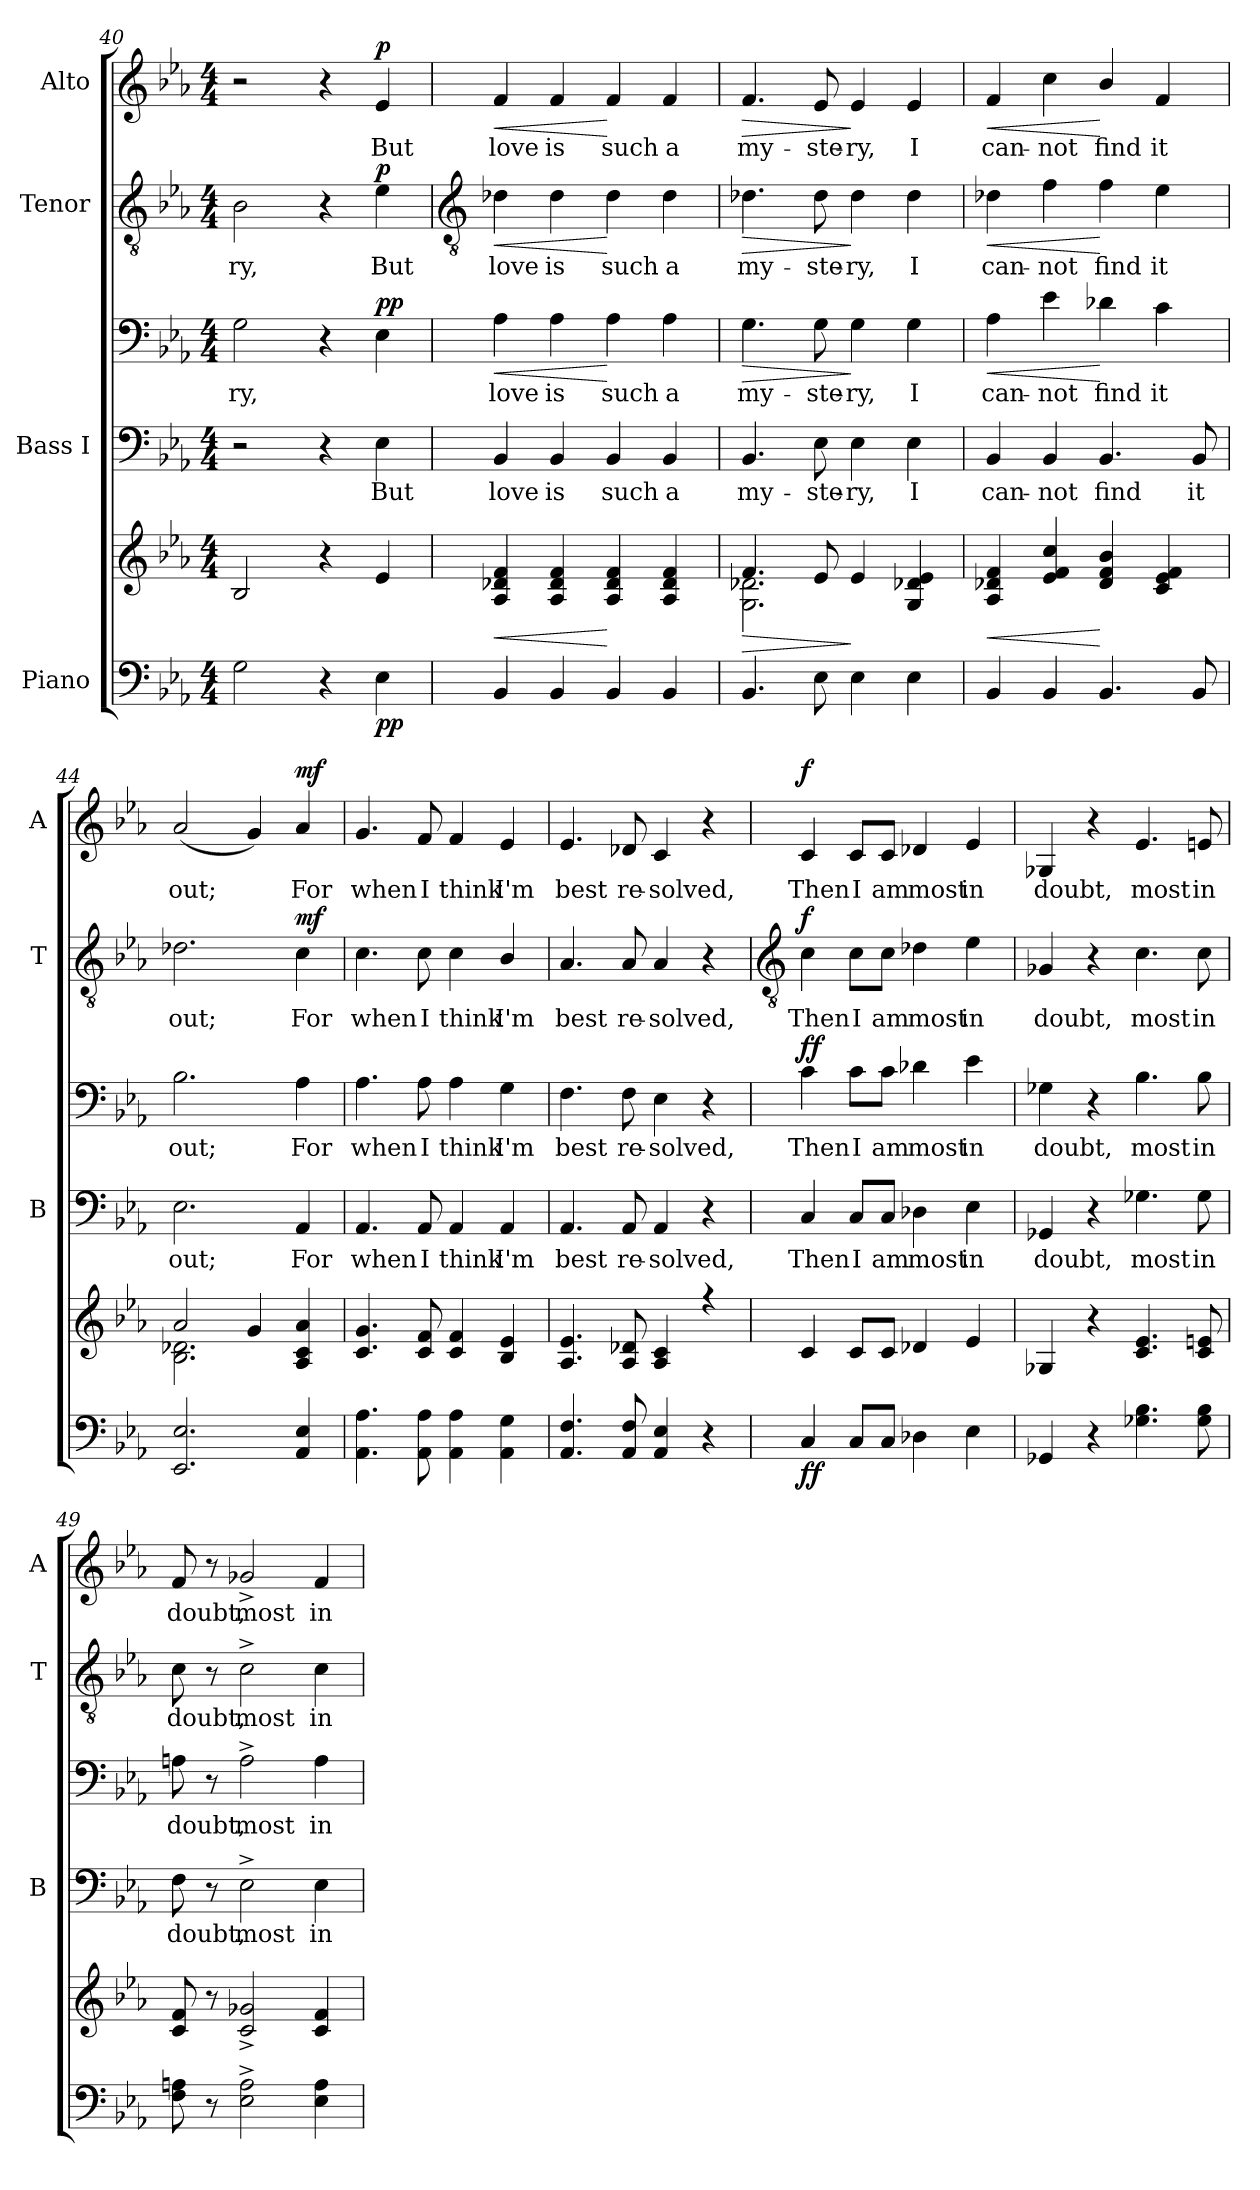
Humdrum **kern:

**kern	**kern	**dynam	**kern	**text	**kern	**text	**dynam	**kern	**text	**dynam	**kern	**text	**dynam
*part4	*part4	*part4	*part3	*part3	*part3	*part3	*part3	*part2	*part2	*part2	*part1	*part1	*part1
*staff6	*staff5	*staff5/6	*staff4	*staff4	*staff3	*staff3	*staff3/4	*staff2	*staff2	*staff2	*staff1	*staff1	*staff1
*I"Piano	*	*	*I"Bass I	*	*	*	*	*I"Tenor	*	*	*I"Alto	*	*
*	*	*	*I'B	*	*	*	*	*I'T	*	*	*I'A	*	*
*clefF4	*clefG2	*	*clefF4	*	*clefF4	*	*	*clefGv2	*	*	*clefG2	*	*
*k[b-e-a-]	*k[b-e-a-]	*	*k[b-e-a-]	*	*k[b-e-a-]	*	*	*k[b-e-a-]	*	*	*k[b-e-a-]	*	*
*E-:	*E-:	*	*E-:	*	*E-:	*	*	*E-:	*	*	*E-:	*	*
*M4/4	*M4/4	*	*M4/4	*	*M4/4	*	*	*M4/4	*	*	*M4/4	*	*
=40	=40	=40	=40	=40	=40	=40	=40	=40	=40	=40	=40	=40	=40
!	!	!	!	!	!	!LO:LY:b	!	!	!LO:LY:b	!	!	!	!
2G	2B-	.	2r	.	2G	-ry,	.	2B-	-ry,	.	2r	.	.
4r	4r	.	4r	.	4r	.	.	4r	.	.	4r	.	.
!	!	!LO:DY:b=2	!	!LO:LY:b	!	!	!	!	!LO:LY:b	!	!	!LO:LY:b	!
!	!	!LO:DY:n=1:b	!	!	!	!	!LO:DY:b=2	!	!	!	!	!	!
!	!	!	!	!	!	!	!LO:DY:n=1:b	!	!	!LO:DY:b	!	!	!LO:DY:b
4E-	4e-	p p	4E-	But	4E-	.	p p	4e-	But	p	4e-	But	p
!!LO:LB:g=z
=41	=41	=41	=41	=41	=41	=41	=41	=41	=41	=41	=41	=41	=41
*	*	*	*	*	*	*	*	*clefGv2	*	*	*	*	*
!	!	!LO:HP:b	!	!LO:LY:b	!	!LO:LY:b	!LO:HP:b	!	!LO:LY:b	!LO:HP:b	!	!LO:LY:b	!LO:HP:b
*	*^	*	*	*	*	*	*	*	*	*	*	*	*
4BB-	4A- 4d-X 4f	1ryy	<	4BB-	love	4A-	love	<	4d-X	love	<	4f	love	<
!	!	!	!	!	!LO:LY:b	!	!LO:LY:b	!	!	!LO:LY:b	!	!	!LO:LY:b	!
4BB-	4A- 4d- 4f	.	.	4BB-	is	4A-	is	.	4d-	is	.	4f	is	.
!	!	!	!	!	!LO:LY:b	!	!LO:LY:b	!	!	!LO:LY:b	!	!	!LO:LY:b	!
4BB-	4A- 4d- 4f	.	[	4BB-	such	4A-	such	[	4d-	such	[	4f	such	[
!	!	!	!	!	!LO:LY:b	!	!LO:LY:b	!	!	!LO:LY:b	!	!	!LO:LY:b	!
4BB-	4A- 4d- 4f	.	.	4BB-	a	4A-	a	.	4d-	a	.	4f	a	.
=42	=42	=42	=42	=42	=42	=42	=42	=42	=42	=42	=42	=42	=42	=42
!	!	!	!LO:HP:b	!	!LO:LY:b	!	!LO:LY:b	!LO:HP:b	!	!LO:LY:b	!LO:HP:b	!	!LO:LY:b	!LO:HP:b
4.BB-	4.f	2.G\ 2.d-X\	>	4.BB-	my-	4.G	my-	>	4.d-X	my-	>	4.f	my-	>
!	!	!	!	!	!LO:LY:b	!	!LO:LY:b	!	!	!LO:LY:b	!	!	!LO:LY:b	!
8E-	8e-	.	.	8E-	-ste-	8G	-ste-	.	8d-	-ste-	.	8e-	-ste-	.
!	!	!	!	!	!LO:LY:b	!	!LO:LY:b	!	!	!LO:LY:b	!	!	!LO:LY:b	!
4E-	4e-	.	]	4E-	-ry,	4G	-ry,	]	4d-	-ry,	]	4e-	-ry,	]
!	!	!	!	!	!LO:LY:b	!	!LO:LY:b	!	!	!LO:LY:b	!	!	!LO:LY:b	!
4E-	4G 4d-X 4e-	4ryy	.	4E-	I	4G	I	.	4d-	I	.	4e-	I	.
=43	=43	=43	=43	=43	=43	=43	=43	=43	=43	=43	=43	=43	=43	=43
!	!	!	!LO:HP:b	!	!LO:LY:b	!	!LO:LY:b	!LO:HP:b	!	!LO:LY:b	!LO:HP:b	!	!LO:LY:b	!LO:HP:b
4BB-	4A- 4d-X 4f	1ryy	<	4BB-	can-	4A-	can-	<	4d-X	can-	<	4f	can-	<
!	!	!	!	!	!LO:LY:b	!	!LO:LY:b	!	!	!LO:LY:b	!	!	!LO:LY:b	!
4BB-	4e- 4f 4cc	.	.	4BB-	-not	4e-	-not	.	4f	-not	.	4cc	-not	.
!	!	!	!	!	!LO:LY:b	!	!LO:LY:b	!	!	!LO:LY:b	!	!	!LO:LY:b	!
4.BB-/	4d-/ 4f/ 4b-/	.	[	4.BB-/	find	4d-X\	find	[	4f\	find	[	4b-/	find	[
!	!	!	!	!	!	!	!LO:LY:b	!	!	!LO:LY:b	!	!	!LO:LY:b	!
.	4c 4e- 4f	.	.	.	.	4c	it	.	4e-	it	.	4f	it	.
!	!	!	!	!	!LO:LY:b	!	!	!	!	!	!	!	!	!
8BB-	.	.	.	8BB-	it	.	.	.	.	.	.	.	.	.
=44	=44	=44	=44	=44	=44	=44	=44	=44	=44	=44	=44	=44	=44	=44
!	!	!	!	!	!LO:LY:b	!	!LO:LY:b	!	!	!LO:LY:b	!	!	!LO:LY:b	!
2.EE- 2.E-	2a-	2.B-\ 2.d-X\	.	2.E-	out;	2.B-	out;	.	2.d-X	out;	.	(<2a-	out;	.
.	4g	.	.	.	.	.	.	.	.	.	.	4g)	.	.
!	!	!	!LO:DY:b=2	!	!LO:LY:b	!	!LO:LY:b	!	!	!LO:LY:b	!	!	!LO:LY:b	!
!	!	!	!LO:DY:n=1:b	!	!	!	!	!LO:DY:b=2	!	!	!	!	!	!
!	!	!	!	!	!	!	!	!LO:DY:n=1:b	!	!	!LO:DY:b	!	!	!LO:DY:b
4AA- 4E-	4A- 4c 4a-	4ryy	mf mf	4AA-	For	4A-	For	mf mf	4c	For	mf	4a-	For	mf
=45	=45	=45	=45	=45	=45	=45	=45	=45	=45	=45	=45	=45	=45	=45
!	!	!	!	!	!LO:LY:b	!	!LO:LY:b	!	!	!LO:LY:b	!	!	!LO:LY:b	!
4.AA- 4.A-	4.c 4.g	1ryy	.	4.AA-	when	4.A-	when	.	4.c	when	.	4.g	when	.
!	!	!	!	!	!LO:LY:b	!	!LO:LY:b	!	!	!LO:LY:b	!	!	!LO:LY:b	!
8AA- 8A-	8c 8f	.	.	8AA-	I	8A-	I	.	8c	I	.	8f	I	.
!	!	!	!	!	!LO:LY:b	!	!LO:LY:b	!	!	!LO:LY:b	!	!	!LO:LY:b	!
4AA- 4A-	4c 4f	.	.	4AA-	think	4A-	think	.	4c	think	.	4f	think	.
!	!	!	!	!	!LO:LY:b	!	!LO:LY:b	!	!	!LO:LY:b	!	!	!LO:LY:b	!
4AA- 4G	4B- 4e-	.	.	4AA-	I'm	4G	I'm	.	4B-/	I'm	.	4e-	I'm	.
=46	=46	=46	=46	=46	=46	=46	=46	=46	=46	=46	=46	=46	=46	=46
!	!	!	!	!	!LO:LY:b	!	!LO:LY:b	!	!	!LO:LY:b	!	!	!LO:LY:b	!
4.AA- 4.F	4.A- 4.e-	1ryy	.	4.AA-	best	4.F	best	.	4.A-	best	.	4.e-	best	.
!	!	!	!	!	!LO:LY:b	!	!LO:LY:b	!	!	!LO:LY:b	!	!	!LO:LY:b	!
8AA- 8F	8A- 8d-X	.	.	8AA-	re-	8F	re-	.	8A-	re-	.	8d-X	re-	.
!	!	!	!	!	!LO:LY:b	!	!LO:LY:b	!	!	!LO:LY:b	!	!	!LO:LY:b	!
4AA- 4E-	4A- 4c	.	.	4AA-	-solved,	4E-	-solved,	.	4A-	-solved,	.	4c	-solved,	.
4r	4r	.	.	4r	.	4r	.	.	4r	.	.	4r	.	.
*	*v	*v	*	*	*	*	*	*	*	*	*	*	*	*
!!LO:LB:g=z
=47	=47	=47	=47	=47	=47	=47	=47	=47	=47	=47	=47	=47	=47
*	*	*	*	*	*	*	*	*clefGv2	*	*	*	*	*
!	!	!LO:DY:b=2	!	!LO:LY:b	!	!LO:LY:b	!	!	!LO:LY:b	!	!	!LO:LY:b	!
!	!	!LO:DY:n=1:b	!	!	!	!	!LO:DY:b=2	!	!	!	!	!	!
!	!	!	!	!	!	!	!LO:DY:n=1:b	!	!	!LO:DY:b	!	!	!LO:DY:b
4C	4c	f f	4C	Then	4c	Then	f f	4c	Then	f	4c	Then	f
!	!	!	!	!LO:LY:b	!	!LO:LY:b	!	!	!LO:LY:b	!	!	!LO:LY:b	!
8CL	8cL	.	8C/L	I	8c\L	I	.	8c\L	I	.	8c/L	I	.
!	!	!	!	!LO:LY:b	!	!LO:LY:b	!	!	!LO:LY:b	!	!	!LO:LY:b	!
8CJ	8cJ	.	8C/J	am	8c\J	am	.	8c\J	am	.	8c/J	am	.
!	!	!	!	!LO:LY:b	!	!LO:LY:b	!	!	!LO:LY:b	!	!	!LO:LY:b	!
4D-X	4d-X	.	4D-X	most	4d-X	most	.	4d-X	most	.	4d-X	most	.
!	!	!	!	!LO:LY:b	!	!LO:LY:b	!	!	!LO:LY:b	!	!	!LO:LY:b	!
4E-	4e-	.	4E-	in	4e-	in	.	4e-	in	.	4e-	in	.
=48	=48	=48	=48	=48	=48	=48	=48	=48	=48	=48	=48	=48	=48
!	!	!	!	!LO:LY:b	!	!LO:LY:b	!	!	!LO:LY:b	!	!	!LO:LY:b	!
4GG-X	4G-X	.	4GG-X	doubt,	4G-X	doubt,	.	4G-X	doubt,	.	4G-X	doubt,	.
4r	4r	.	4r	.	4r	.	.	4r	.	.	4r	.	.
!	!	!	!	!LO:LY:b	!	!LO:LY:b	!	!	!LO:LY:b	!	!	!LO:LY:b	!
4.G-X 4.B-	4.c 4.e-	.	4.G-X	most	4.B-	most	.	4.c	most	.	4.e-	most	.
!	!	!	!	!LO:LY:b	!	!LO:LY:b	!	!	!LO:LY:b	!	!	!LO:LY:b	!
8G- 8B-	8c 8en	.	8G-	in	8B-	in	.	8c	in	.	8en	in	.
=49	=49	=49	=49	=49	=49	=49	=49	=49	=49	=49	=49	=49	=49
!	!	!	!	!LO:LY:b	!	!LO:LY:b	!	!	!LO:LY:b	!	!	!LO:LY:b	!
8F 8An	8c 8f	.	8F	doubt,	8An	doubt,	.	8c	doubt,	.	8f	doubt,	.
8r	8r	.	8r	.	8r	.	.	8r	.	.	8r	.	.
!	!	!	!	!LO:LY:b	!	!LO:LY:b	!	!	!LO:LY:b	!	!	!LO:LY:b	!
2E-^ 2A^	2c^ 2g-X^	.	2E-^	most	2A^	most	.	2c^	most	.	2g-X^	most	.
!	!	!	!	!LO:LY:b	!	!LO:LY:b	!	!	!LO:LY:b	!	!	!LO:LY:b	!
4E- 4A	4c 4f	.	4E-	in	4A	in	.	4c	in	.	4f	in	.
=	=	=	=	=	=	=	=	=	=	=	=	=	=
*-	*-	*-	*-	*-	*-	*-	*-	*-	*-	*-	*-	*-	*-
